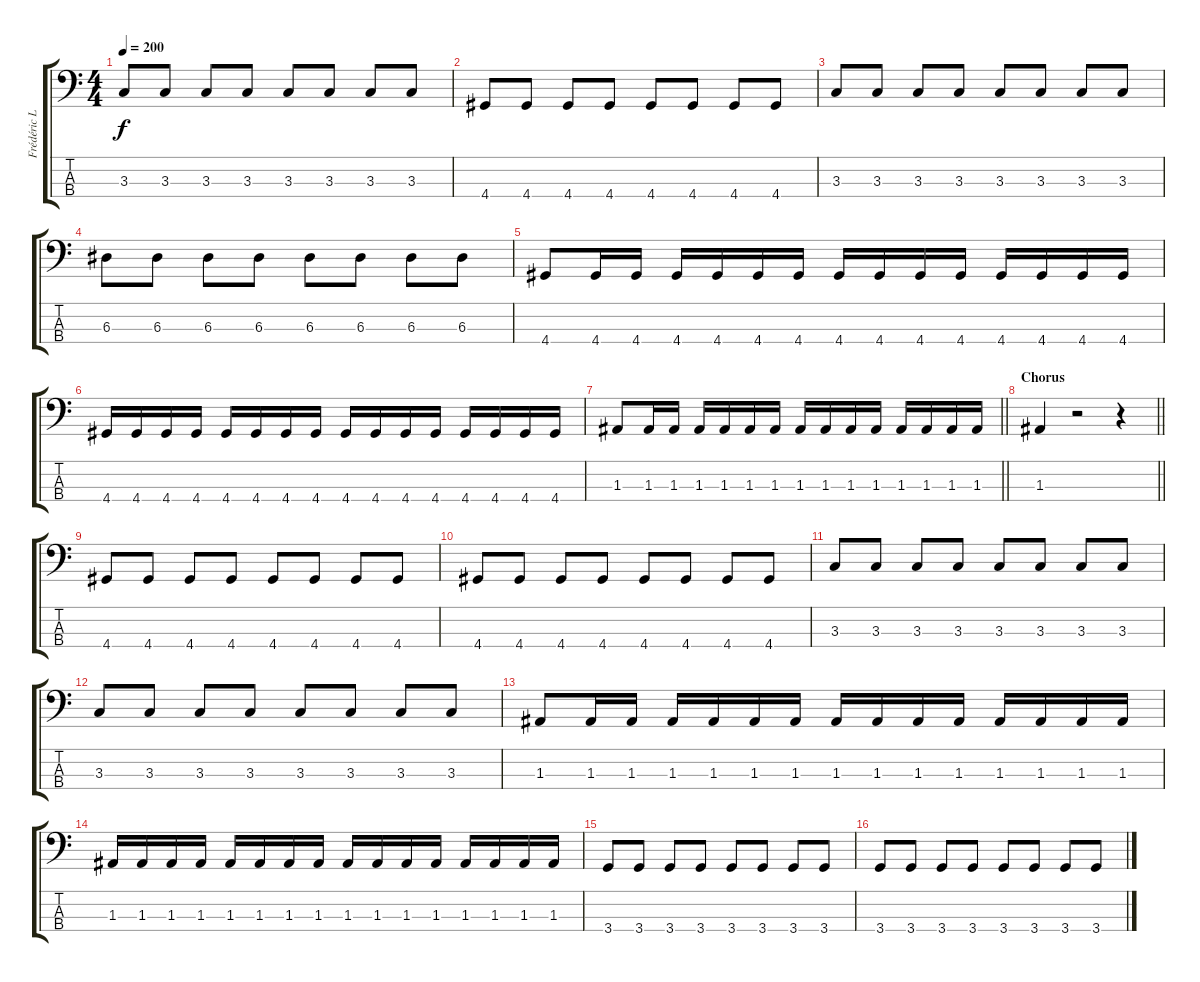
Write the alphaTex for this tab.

\track ("Frédéric Leclercq (Bass)" "Frédéric L") {instrument electricbassfinger}
\staff {score tabs}
\tuning (G2 D2 A1 E1) {hide}
\ts (4 4)
\tempo 200
\clef f4
\ks aminor
3.3.8{dy f} 3.3.8 3.3.8 3.3.8 3.3.8 3.3.8 3.3.8 3.3.8 |
4.4.8 4.4.8 4.4.8 4.4.8 4.4.8 4.4.8 4.4.8 4.4.8 |
3.3.8 3.3.8 3.3.8 3.3.8 3.3.8 3.3.8 3.3.8 3.3.8 |
6.3.8 6.3.8 6.3.8 6.3.8 6.3.8 6.3.8 6.3.8 6.3.8 |
4.4.8 4.4.16 4.4.16 4.4.16 4.4.16 4.4.16 4.4.16 4.4.16 4.4.16 4.4.16 4.4.16 4.4.16 4.4.16 4.4.16 4.4.16 |
4.4.16 4.4.16 4.4.16 4.4.16 4.4.16 4.4.16 4.4.16 4.4.16 4.4.16 4.4.16 4.4.16 4.4.16 4.4.16 4.4.16 4.4.16 4.4.16 |
\barLineRight lightlight
1.3.8 1.3.16 1.3.16 1.3.16 1.3.16 1.3.16 1.3.16 1.3.16 1.3.16 1.3.16 1.3.16 1.3.16 1.3.16 1.3.16 1.3.16 |
\section ("" "Chorus")
\barLineRight lightlight
1.3.4 r.2 r.4 |
4.4.8 4.4.8 4.4.8 4.4.8 4.4.8 4.4.8 4.4.8 4.4.8 |
4.4.8 4.4.8 4.4.8 4.4.8 4.4.8 4.4.8 4.4.8 4.4.8 |
3.3.8 3.3.8 3.3.8 3.3.8 3.3.8 3.3.8 3.3.8 3.3.8 |
3.3.8 3.3.8 3.3.8 3.3.8 3.3.8 3.3.8 3.3.8 3.3.8 |
1.3.8 1.3.16 1.3.16 1.3.16 1.3.16 1.3.16 1.3.16 1.3.16 1.3.16 1.3.16 1.3.16 1.3.16 1.3.16 1.3.16 1.3.16 |
1.3.16 1.3.16 1.3.16 1.3.16 1.3.16 1.3.16 1.3.16 1.3.16 1.3.16 1.3.16 1.3.16 1.3.16 1.3.16 1.3.16 1.3.16 1.3.16 |
3.4.8 3.4.8 3.4.8 3.4.8 3.4.8 3.4.8 3.4.8 3.4.8 |
3.4.8 3.4.8 3.4.8 3.4.8 3.4.8 3.4.8 3.4.8 3.4.8
